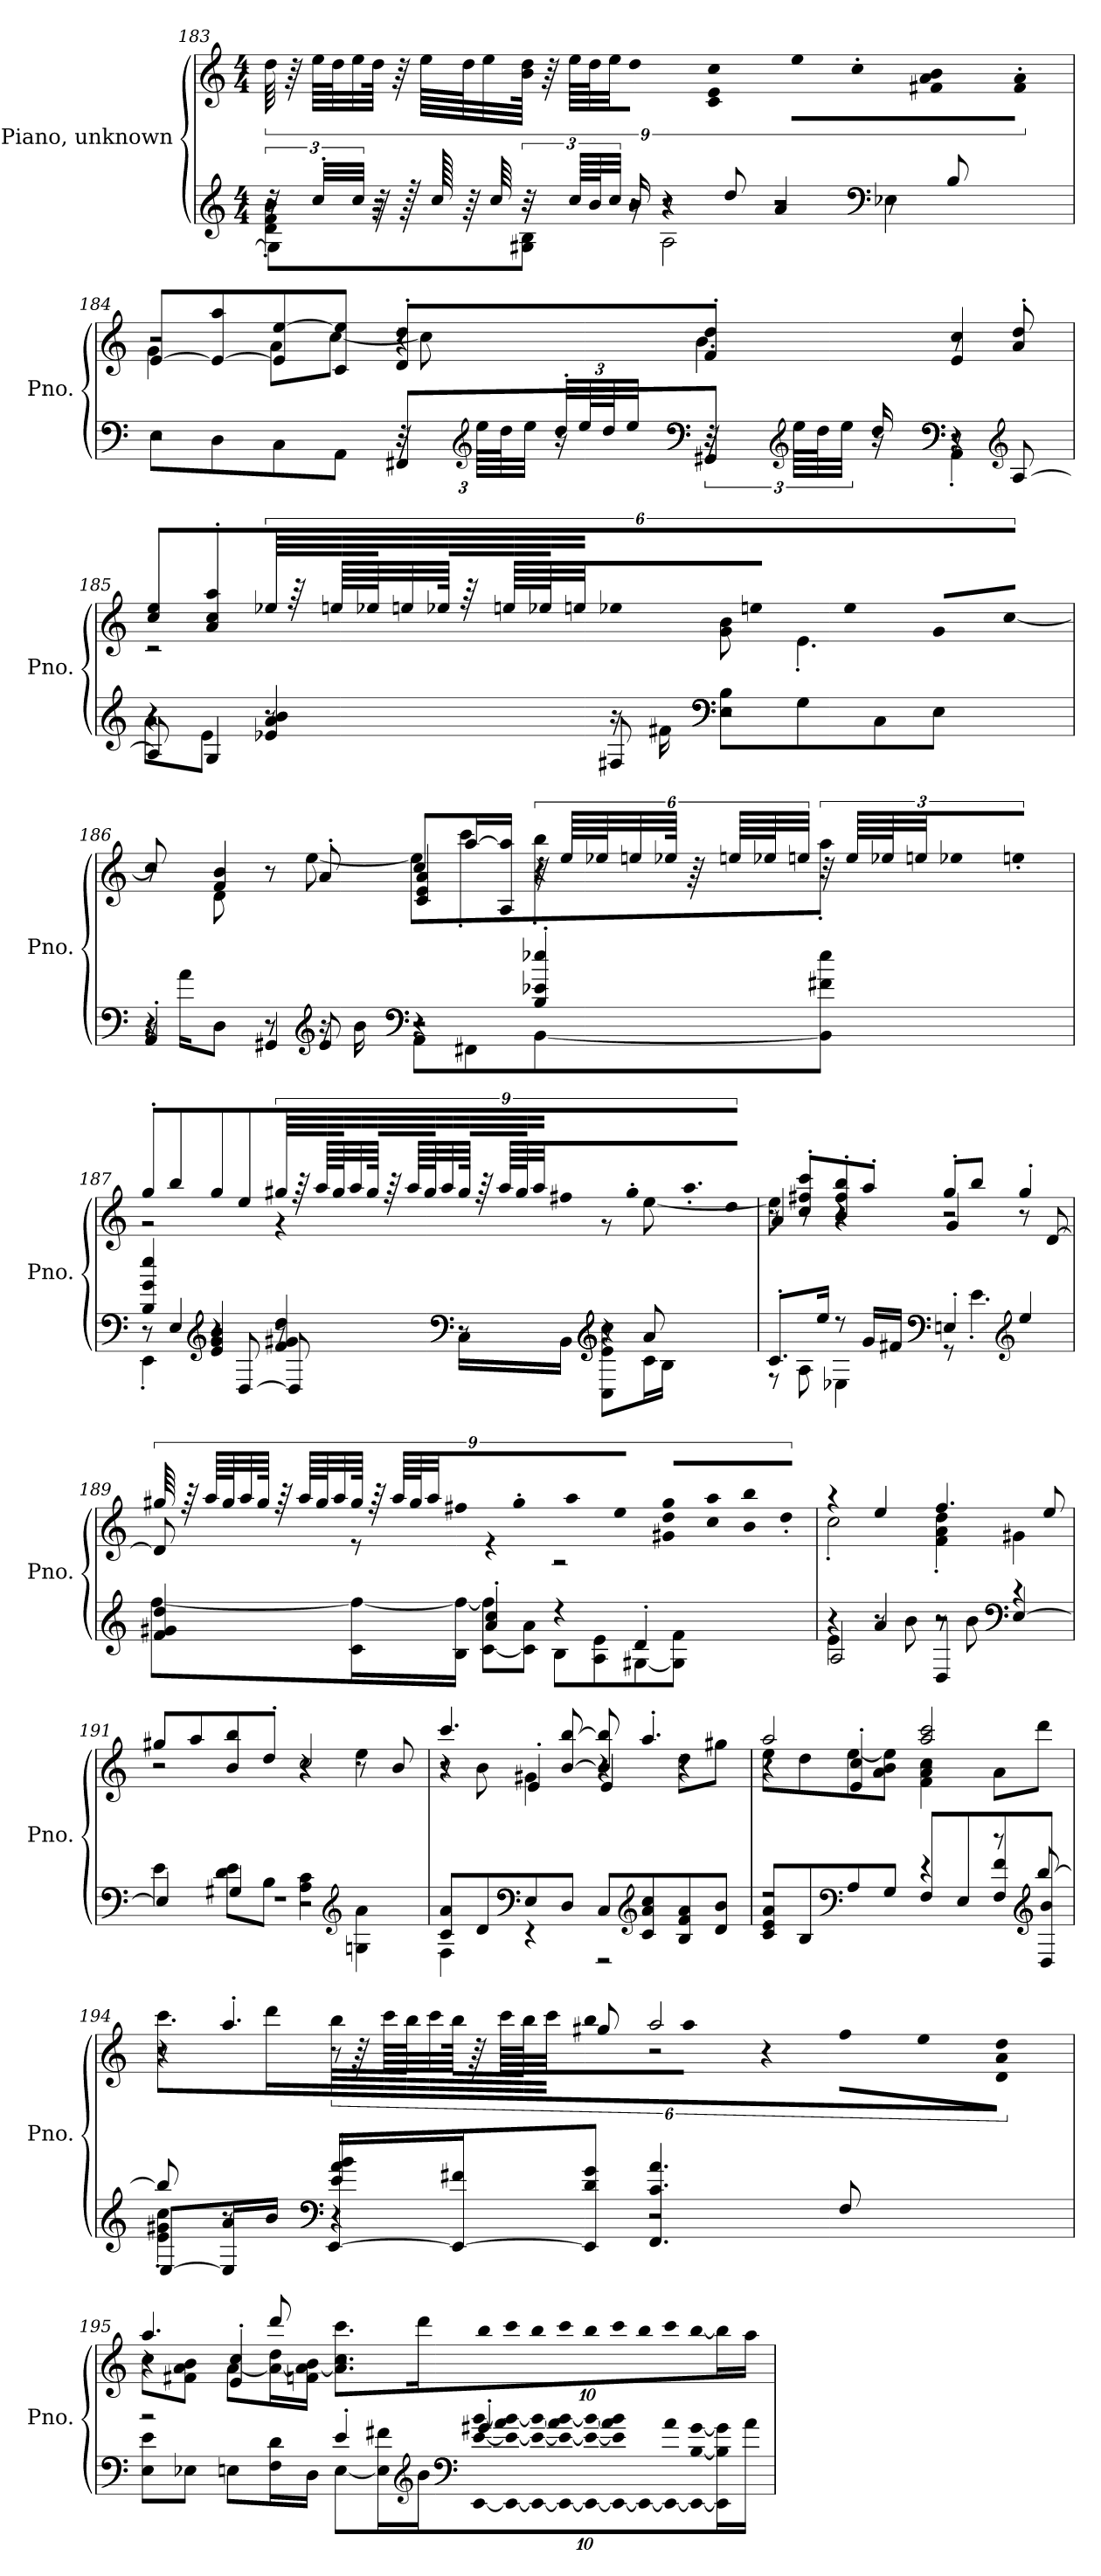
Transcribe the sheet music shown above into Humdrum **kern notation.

**kern	**kern
*part1	*part1
*staff2	*staff1
*I"Piano, unknown	*
*I'Pno.	*
!!LO:LB:g=z
*clefG2	*clefG2
*k[]	*k[]
*M4/4	*M4/4
=183	=183
*^	*
*	*^	*
*	*	*^	*
48r	4d\' 4f\' 4b\'	16r	8G\L]	96dd\
.	.	.	.	96r
48cc'/LLL	.	.	.	96ee\LLLL
*	*	*	*	*Xbrackettup
.	.	.	.	96dd\J
48cc/JJJ	.	.	.	48ee\
*	*	*	*	*brackettup
16r	.	64r	.	96dd\JJJk
.	.	.	.	96r
.	.	128r	.	.
.	.	.	.	96ee\LLLL
.	.	128cc/	.	.
*	*	*	*	*Xbrackettup
.	.	64r	.	96dd\J
.	.	.	.	48ee\
.	.	64cc/	.	.
*	*	*	*	*brackettup
48r	.	16r	8G#X\ 8B\J	96b\ 96dd\JJJk
.	.	.	.	96r
96cc/LLLL	.	.	.	96ee\LLLL
*	*	*	*	*Xbrackettup
96b/J	.	.	.	96dd\J
48cc/JJJ	.	.	.	48ee\J
16r	.	16b/	.	16dd\JJ
8r	4r	4r	2A\	4c/ 4e/ 4cc/
8dd/	.	.	.	.
4a/	2r	2r	.	8ee\L
.	.	.	.	8cc'\
*clefF4	*	*	*	*
8r	.	.	4E-X\	8f#X\ 8a\ 8b\
8B/	.	.	.	8f#\' 8a\'J
*	*	*v	*v	*
!!LO:LB:g=z
=184	=184	=184	=184
*	*	*	*^
*	*	*	*	*^
2r	8E\L	2r	[8e/L	4g\	2r
.	8D\	.	8e/_ 8aa/	.	.
.	8C\	.	8e/] [8ee/	8a\L	.
.	8AA\J	.	8c/ 8ee/]J	[8cc\J	.
16r	48r	8FF#X/L	8d/' 8dd/'L	8cc\]	4r
*clefG2	*	*	*	*	*
.	96ee\LLLL	.	.	.	.
.	96dd\J	.	.	.	.
.	48ee\JJJ	.	.	.	.
*Xbrackettup	*	*	*	*	*
48dd'/LLL	16r	.	.	.	.
96ee/L	.	.	.	.	.
96dd/J	.	.	.	.	.
48ee/JJJ	.	.	.	.	.
*clefF4	*	*	*	*	*
*	*brackettup	*	*	*	*
16r	48r	8GG#X/J	8f/' 8dd/'J	4.b\	.
*clefG2	*	*	*	*	*
.	96ee\LLLL	.	.	.	.
.	96dd\J	.	.	.	.
.	48ee\JJJ	.	.	.	.
16dd/	16r	.	.	.	.
*clefF4	*	*	*	*	*
8r	4AA'\	4r	8r	.	4e/ 4cc/
*clefG2	*	*	*	*	*
[8A/	.	.	8a/' 8dd/'	.	.
*	*	*	*	*v	*v
!!LO:LB:g=z
=185	=185	=185	=185	=185
8A/]	8a\L	4r	8cc/ 8ee/L	2r
4G/	8e\J	.	8a/' 8cc/' 8aa/'	.
*	*	*	*brackettup	*
.	8r	4e-X/ 4a/ 4b/	96ee-X/Jkkk	.
.	.	.	96r	.
.	.	.	96een/LLLL	.
*	*	*	*Xbrackettup	*
.	.	.	96ee-X/J	.
.	.	.	48een/	.
*	*	*	*brackettup	*
.	.	.	96ee-X/JJJk	.
.	.	.	96r	.
.	.	.	96een/LLLL	.
*	*	*	*Xbrackettup	*
.	.	.	96ee-X/J	.
.	.	.	48een/J	.
8F#X/	16r	.	16ee-X/	.
.	16f#X\	.	16een/JJ	.
*clefF4	*	*	*	*
2r	8E\ 8B\L	2r	4ee/	8g\ 8b\
.	8G\	.	.	4.e'\
.	8C\	.	8g/L	.
.	8E\J	.	[8cc/J	.
!!LO:LB:g=z
=186	=186	=186	=186	=186
*	*	*	*	*^
4r	16r	4AA'/	8cc/]	8r	2r
.	16a\KL	.	.	.	.
.	8D\J	.	4f/ 4b/	8d\	.
8r	8r	4GG#X/	.	8r	.
*clefG2	*	*	*	*	*
8e/	16r	.	8a'/	[8ee\	.
.	16b\	.	.	.	.
*clefF4	*	*	*	*	*
2r	8AA\L	4r	8cc/L	8ee\L]	4c/ 4e/ 4a/
.	8FF#X\	.	[16aa/L	8ccc'\	.
.	.	.	16A/ 16aa/]JJ	.	.
*	*	*	*brackettup	*	*
.	[8BB\	4B/' 4e-X/' 4ee-X/'	48r	8bb'\	4r
.	.	.	96ee/LLLL	.	.
.	.	.	96ee-X/J	.	.
.	.	.	48een/	.	.
.	.	.	96ee-X/JJJk	.	.
.	.	.	96r	.	.
.	.	.	96een/LLLL	.	.
*	*	*	*Xbrackettup	*	*
.	.	.	96ee-X/J	.	.
.	.	.	48een/JJJ	.	.
*	*	*	*brackettup	*	*
.	8BB\] 8f#X\ 8ee-\J	.	48r	8aa'\J	.
.	.	.	96ee/LLLL	.	.
.	.	.	96ee-X/J	.	.
.	.	.	48een/	.	.
.	.	.	32ee-X/	.	.
.	.	.	32een'/JJJ	.	.
*	*	*	*	*v	*v
!!LO:PB:g=z
=187	=187	=187	=187	=187
4B/ 4g/ 4ee/	4EE'\	8r	8gg'/L	2r
.	.	4E/	8bb/	.
*clefG2	*	*	*	*
4e/ 4g/ 4b/	4r	.	8gg/	.
.	.	[8D/	8ee/	.
4f/ 4g#X/ 4dd/	8r	8D/]	96gg#X/Jkkk	4r
.	.	.	96r	.
.	.	.	96aa/LLLL	.
*	*	*	*Xbrackettup	*
.	.	.	96gg#/J	.
.	.	.	48aa/	.
*	*	*	*brackettup	*
.	.	.	96gg#/JJJk	.
.	.	.	96r	.
.	.	.	96aa/LLLL	.
*	*	*	*Xbrackettup	*
.	.	.	96gg#/J	.
.	.	.	48aa/	.
*clefF4	*	*	*	*
*	*	*	*brackettup	*
.	16C\LL	8r	96gg#/JJJk	.
.	.	.	96r	.
.	.	.	96aa/LLLL	.
*	*	*	*Xbrackettup	*
.	.	.	96gg#/J	.
.	.	.	48aa/	.
.	16BB\JJ	.	32ff#X/	.
.	.	.	32gg#'/JJ	.
*clefG2	*	*	*	*
8r	8C\ 8e\ 8cc\L	4r	8.aa'/	8r
8a/	16c\L	.	.	[8ee\
.	16B\JJ	.	16dd/Jk	.
*	*v	*v	*	*
!!LO:LB:g=z
=188	=188	=188	=188
*	*	*	*^
8.c'/L	8r	8r	8ee\]	4a/
.	8A\	8cc/' 8ff#X/' 8ccc/'L	8r	.
16ee/Jk	.	.	.	.
8r	4E-X\	8b/' 8ff#/' 8bb/'	4r	4r
16g/LL	.	8aa'/J	.	.
16f#X/JJ	.	.	.	.
*clefF4	*	*	*	*
4En'/	8r	8gg'/L	2r	4g/
.	4.e'\	8bb/J	.	.
*clefG2	*	*	*	*
4ee/	.	4gg'/	.	8r
.	.	.	.	[8d/
*	*	*v	*v	*v
!!LO:LB:g=z
=189	=189	=189
*	*	*brackettup
*	*	*^
4f/ 4g#X/ 4dd/	[8ff\L	96gg#X/	8d/]
.	.	96r	.
.	.	96aa/LLLL	.
*	*	*Xbrackettup	*
.	.	96gg#/J	.
.	.	48aa/	.
*	*	*brackettup	*
.	.	96gg#/JJJk	.
.	.	96r	.
.	.	96aa/LLLL	.
*	*	*Xbrackettup	*
.	.	96gg#/J	.
.	.	48aa/	.
*	*	*brackettup	*
.	16c\ 16ff\_L	96gg#/JJJk	8r
.	.	96r	.
.	.	96aa/LLLL	.
*	*	*Xbrackettup	*
.	.	96gg#/J	.
.	.	48aa/	.
.	16B\ 16ff\_JJ	32ff#X/	.
.	.	32gg#'/JJ	.
4a/' 4cc/'	[8c\ 8ff\]L	8aa/	4r
.	8c\] 8a\J	8ee/J	.
4r	8B\L	8g#X/ 8dd/ 8gg#/L	2r
.	8A\ 8e\	8cc/ 8aa/	.
4d'/	[8G#X\	8b/ 8bb/	.
.	8G#\] 8f\J	8dd'/J	.
=190	=190	=190	=190
*	*^	*	*
4r	4e\	2A/	4r	2cc'\
4a/	8r	.	4ee/	.
.	8b\	.	.	.
2r	8r	4D/	4.ff/	4f\' 4a\' 4dd\'
.	8b\	.	.	.
*clefF4	*	*	*	*
.	4r	[4E/	.	4g#X\
.	.	.	8ee/	.
!!LO:LB:g=z
=191	=191	=191	=191	=191
*	*	*	*	*^
1r	4e\	4E/]	8gg#X/L	2r	2r
.	.	.	8aa/	.	.
.	8d\ 8e\L	4G#X/	8b/ 8bb/	.	.
.	8B\J	.	8dd'/J	.	.
.	4A\ 4c\	2r	4r	4r	2cc/
*clefG2	*	*	*	*	*
.	4Gn\ 4a\	.	8r	4ee\	.
.	.	.	8b/	.	.
*	*v	*v	*	*	*
=192	=192	=192	=192	=192
8c/ 8a/L	4F\	4.ccc/	8r	4r
8d/	.	.	8b\	.
*clefF4	*	*	*	*
8E/	4r	.	4g#X\	4e'/
8D/J	.	[8b/ [8bb/	.	.
8C/L	2r	8b/] 8bb/]	4r	4e/
*clefG2	*	*	*	*
8c/ 8a/ 8cc/	.	4.aa'/	.	.
8B/ 8f/ 8a/	.	.	8dd\L	4r
8d/ 8b/J	.	.	8gg#X\J	.
=193	=193	=193	=193	=193
2r	8c/ 8e/ 8a/L	2aa/	8ee\L	4r
.	8B/	.	8dd\	.
*clefF4	*	*	*	*
.	8A/	.	[8ee\	4e/' 4cc/'
.	8G/J	.	8a\ 8b\ 8ee\]J	.
4r	8F/L	2aa/ 2ccc/	4f\ 4a\ 4cc\	2r
.	8E/	.	.	.
8r	8F/ 8f/	.	8a\L	.
*clefG2	*	*	*	*
[8bb/	8D/ 8b/J	.	8ddd\J	.
!!LO:LB:g=z	!!	!!
=194	=194	=194	=194	=194
*	*^	*	*	*
8bb/]	4e\' 4g#X\' 4cc\'	[8E/L	8r	8.ccc\L	4r
8r	.	16E/] 16a/L	4.aa'/	.	.
.	.	16b/JJ	.	16ddd\L	.
*clefF4	*	*	*	*	*
*	*	*	*	*brackettup	*
4e/' 4a/' 4b/'	4r	[16EE/LL	.	96bb\JJkk	8r
.	.	.	.	96r	.
.	.	.	.	96ccc\LLLL	.
*	*	*	*	*Xbrackettup	*
.	.	.	.	96bb\J	.
.	.	.	.	48ccc\	.
*	*	*	*	*brackettup	*
.	.	16EE/_ 16f#X/J	.	96bb\JJJk	.
.	.	.	.	96r	.
.	.	.	.	96ccc\LLLL	.
*	*	*	*	*Xbrackettup	*
.	.	.	.	96bb\J	.
.	.	.	.	48ccc\J	.
.	.	8EE/] 8d/ 8g#/J	.	16bb\	8gg#X/
.	.	.	.	16aa\JJ	.
2r	2r	4.FF/ 4.c/ 4.a/	2aa/	8r	2r
.	.	.	.	8ff\L	.
.	.	.	.	8ee\	.
.	.	8F/	.	8d\ 8a\ 8dd\J	.
*	*v	*v	*	*	*
!!LO:LB:g=z	!!	!!
=195	=195	=195	=195	=195
2r	8E\ 8e\L	4.aa/	8cc\L	4r
.	8E-X\J	.	8f#X\ 8a\ 8b\J	.
.	8En\L	.	[8a\L	4e/' 4cc/'
.	16F\ 16d\L	8ddd/	16a\_ 16dd\L	.
.	16D\JJ	.	16fn\ 16a\_ 16b\JJ	.
4e'/	[8E\L	2r	8.a\] 8.cc\ 8.ccc\L	2r
.	16E\] 16f#X\L	.	.	.
*clefG2	*	*	*	*
.	16b\	.	16ddd\L	.
*clefF4	*	*	*	*
*	*Xbrackettup	*	*	*
!	!LO:N:vis=64	!	!LO:N:vis=64	!
4g#X'/	[640%9EE\ [640%9e\ [640%9b\LL	.	640%9bb\LL	.
!	!LO:N:vis=64	!	!LO:N:vis=64	!
.	640%9EE\_ 640%9e\_ 640%9a\ 640%9b\_	.	640%9ccc\	.
!	!LO:N:vis=64	!	!LO:N:vis=64	!
.	640%9EE\_ 640%9e\_ 640%9b\_	.	640%9bb\	.
!	!LO:N:vis=64	!	!LO:N:vis=64	!
.	640%9EE\_ 640%9e\_ 640%9a\ 640%9b\_	.	640%9ccc\	.
!	!LO:N:vis=64	!	!LO:N:vis=64	!
.	640%9EE\_ 640%9e\_ 640%9b\_	.	640%9bb\	.
!	!LO:N:vis=64	!	!LO:N:vis=64	!
.	640%9EE\_ 640%9e\] 640%9a\ 640%9b\]	.	640%9ccc\	.
!	!LO:N:vis=64	!	!LO:N:vis=64	!
.	640%9EE\_	.	640%9bb\	.
!	!LO:N:vis=64	!	!LO:N:vis=64	!
.	640%9EE\_ 640%9a\	.	640%9ccc\	.
!	!LO:N:vis=64	!	!LO:N:vis=64	!
.	640%9EE\_ [640%9B\ [640%9g#\JJ	.	[640%9bb\JJ	.
.	16EE\] 16B\] 16g#\]	.	16bb\]	.
.	16a\JJ	.	16aa\JJ	.
640ryy	.	640ryy	.	640ryy
*v	*v	*	*	*
*	*v	*v	*v
=	=
*-	*-
